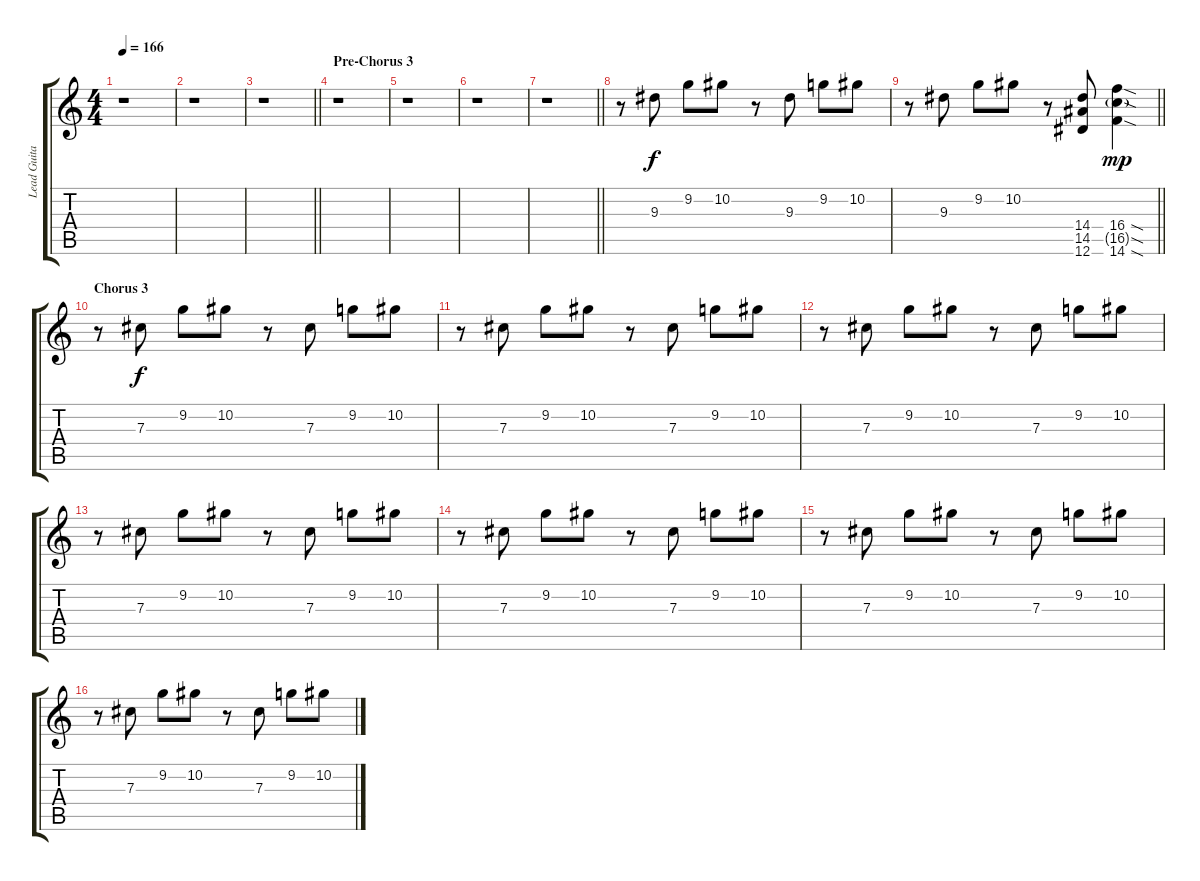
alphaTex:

\track ("Lead Guitar" "Lead Guita") {instrument distortionguitar}
\staff {score tabs}
\tuning (Eb4 Bb3 Gb3 Db3 Ab2 Eb2) {hide}
\ts (4 4)
\tempo 166
\clef g2
\ks c
r.1{dy mp} |
r.1 |
\barLineRight lightlight
r.1 |
\section ("" "Pre-Chorus 3")
r.1 |
r.1 |
r.1 |
\barLineRight lightlight
r.1 |
r.8 9.3.8{dy f} 9.2.8 10.2.8 r.8 9.3.8 9.2.8 10.2.8 |
\barLineRight lightlight
r.8 9.3.8 9.2.8 10.2.8 r.8 (14.4 14.5 12.6).8 (16.4{sod} 16.5{sod g} 14.6{sod}).4{dy mp} |
\section ("" "Chorus 3")
r.8 7.3.8{dy f} 9.2.8 10.2.8 r.8 7.3.8 9.2.8 10.2.8 |
r.8 7.3.8 9.2.8 10.2.8 r.8 7.3.8 9.2.8 10.2.8 |
r.8 7.3.8 9.2.8 10.2.8 r.8 7.3.8 9.2.8 10.2.8 |
r.8 7.3.8 9.2.8 10.2.8 r.8 7.3.8 9.2.8 10.2.8 |
r.8 7.3.8 9.2.8 10.2.8 r.8 7.3.8 9.2.8 10.2.8 |
r.8 7.3.8 9.2.8 10.2.8 r.8 7.3.8 9.2.8 10.2.8 |
r.8 7.3.8 9.2.8 10.2.8 r.8 7.3.8 9.2.8 10.2.8
